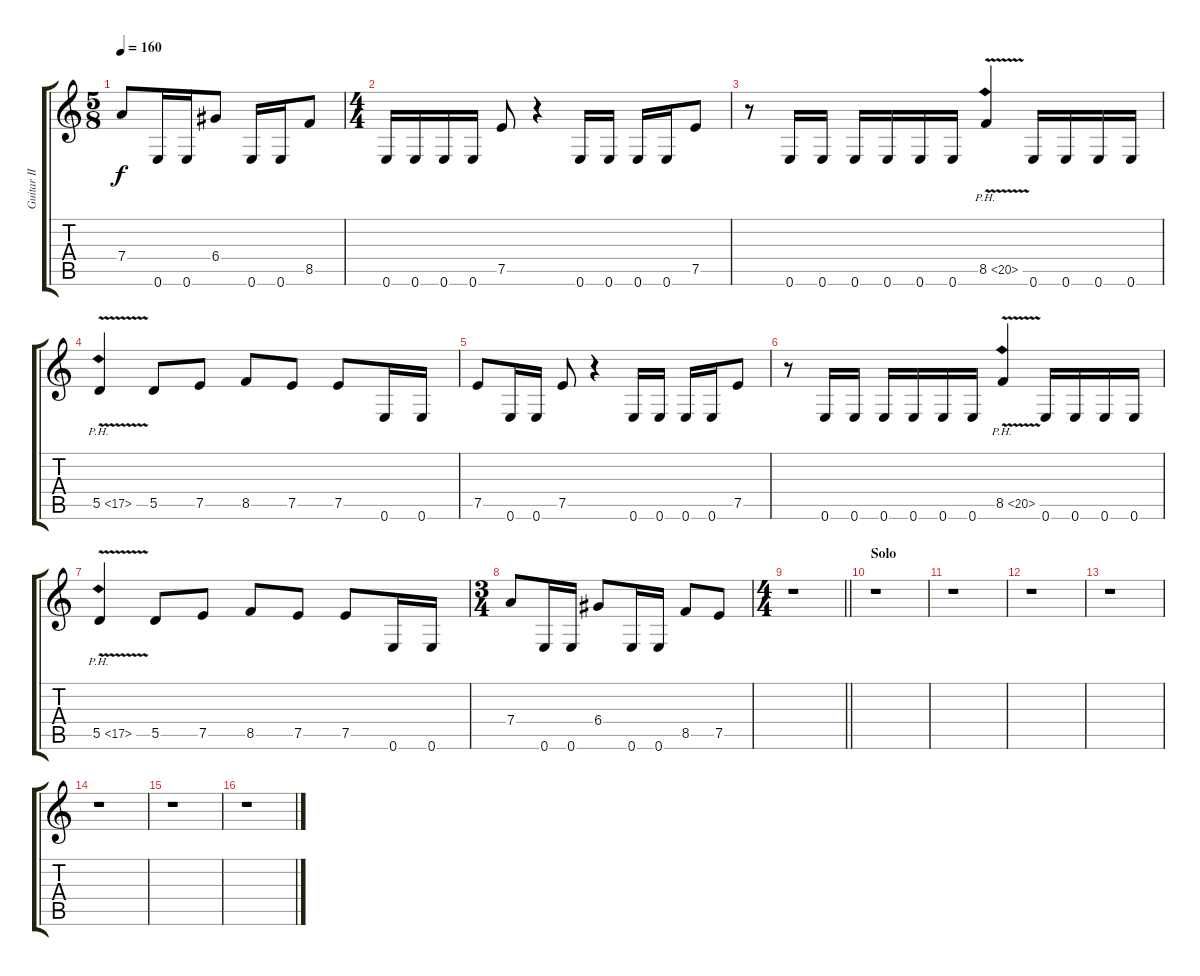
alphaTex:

\track ("Guitar II" "Guitar II") {instrument overdrivenguitar}
\staff {score tabs}
\tuning (E4 B3 G3 D3 A2 E2) {hide}
\ts (5 8)
\tempo 160
\clef g2
\ks c
7.4.8{dy f} 0.6.16 0.6.16 6.4.8 0.6.16 0.6.16 8.5.8 |
\ts (4 4)
0.6.16 0.6.16 0.6.16 0.6.16 7.5.8 r.4 0.6.16 0.6.16 0.6.16 0.6.16 7.5.8 |
r.8 0.6.16 0.6.16 0.6.16 0.6.16 0.6.16 0.6.16 8.5{ph 12 v}.4 0.6.16 0.6.16 0.6.16 0.6.16 |
5.5{ph 12 v}.4 5.5.8 7.5.8 8.5.8 7.5.8 7.5.8 0.6.16 0.6.16 |
7.5.8 0.6.16 0.6.16 7.5.8 r.4 0.6.16 0.6.16 0.6.16 0.6.16 7.5.8 |
r.8 0.6.16 0.6.16 0.6.16 0.6.16 0.6.16 0.6.16 8.5{ph 12 v}.4 0.6.16 0.6.16 0.6.16 0.6.16 |
5.5{ph 12 v}.4 5.5.8 7.5.8 8.5.8 7.5.8 7.5.8 0.6.16 0.6.16 |
\ts (3 4)
7.4.8 0.6.16 0.6.16 6.4.8 0.6.16 0.6.16 8.5.8 7.5.8 |
\ts (4 4)
\barLineRight lightlight
r.1 |
\section ("" "Solo")
r.1 |
r.1 |
r.1 |
r.1 |
r.1 |
r.1 |
r.1
